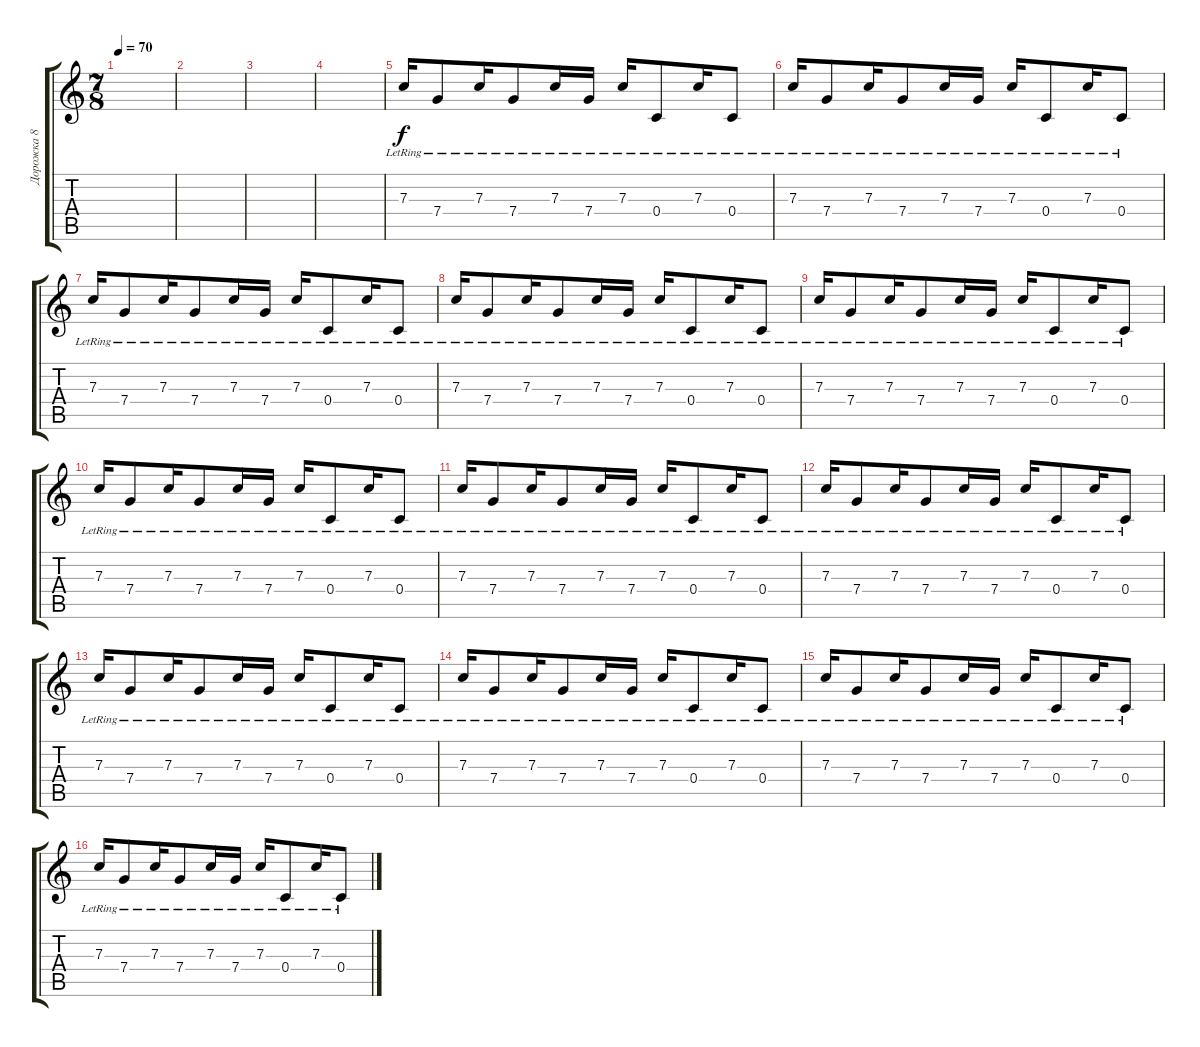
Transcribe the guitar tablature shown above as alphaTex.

\track ("Дорожка 8" "Дорожка 8") {instrument distortionguitar}
\staff {score tabs}
\tuning (D4 A3 F3 C3 G2 D2) {hide}
\ts (7 8)
\tempo 70
\clef g2
\ks c
|
|
|
|
7.3{lr}.16 7.4{lr}.8 7.3{lr}.16 7.4{lr}.8 7.3{lr}.16 7.4{lr}.16 7.3{lr}.16 0.4{lr}.8 7.3{lr}.16 0.4{lr}.8 |
7.3{lr}.16 7.4{lr}.8 7.3{lr}.16 7.4{lr}.8 7.3{lr}.16 7.4{lr}.16 7.3{lr}.16 0.4{lr}.8 7.3{lr}.16 0.4{lr}.8 |
7.3{lr}.16 7.4{lr}.8 7.3{lr}.16 7.4{lr}.8 7.3{lr}.16 7.4{lr}.16 7.3{lr}.16 0.4{lr}.8 7.3{lr}.16 0.4{lr}.8 |
7.3{lr}.16 7.4{lr}.8 7.3{lr}.16 7.4{lr}.8 7.3{lr}.16 7.4{lr}.16 7.3{lr}.16 0.4{lr}.8 7.3{lr}.16 0.4{lr}.8 |
7.3{lr}.16 7.4{lr}.8 7.3{lr}.16 7.4{lr}.8 7.3{lr}.16 7.4{lr}.16 7.3{lr}.16 0.4{lr}.8 7.3{lr}.16 0.4{lr}.8 |
7.3{lr}.16 7.4{lr}.8 7.3{lr}.16 7.4{lr}.8 7.3{lr}.16 7.4{lr}.16 7.3{lr}.16 0.4{lr}.8 7.3{lr}.16 0.4{lr}.8 |
7.3{lr}.16 7.4{lr}.8 7.3{lr}.16 7.4{lr}.8 7.3{lr}.16 7.4{lr}.16 7.3{lr}.16 0.4{lr}.8 7.3{lr}.16 0.4{lr}.8 |
7.3{lr}.16 7.4{lr}.8 7.3{lr}.16 7.4{lr}.8 7.3{lr}.16 7.4{lr}.16 7.3{lr}.16 0.4{lr}.8 7.3{lr}.16 0.4{lr}.8 |
7.3{lr}.16{volume 3} 7.4{lr}.8 7.3{lr}.16 7.4{lr}.8 7.3{lr}.16 7.4{lr}.16 7.3{lr}.16 0.4{lr}.8 7.3{lr}.16 0.4{lr}.8 |
7.3{lr}.16 7.4{lr}.8 7.3{lr}.16 7.4{lr}.8 7.3{lr}.16 7.4{lr}.16 7.3{lr}.16 0.4{lr}.8 7.3{lr}.16 0.4{lr}.8 |
7.3{lr}.16 7.4{lr}.8 7.3{lr}.16 7.4{lr}.8 7.3{lr}.16 7.4{lr}.16 7.3{lr}.16 0.4{lr}.8 7.3{lr}.16 0.4{lr}.8 |
7.3{lr}.16 7.4{lr}.8 7.3{lr}.16 7.4{lr}.8 7.3{lr}.16 7.4{lr}.16 7.3{lr}.16 0.4{lr}.8 7.3{lr}.16 0.4{lr}.8
